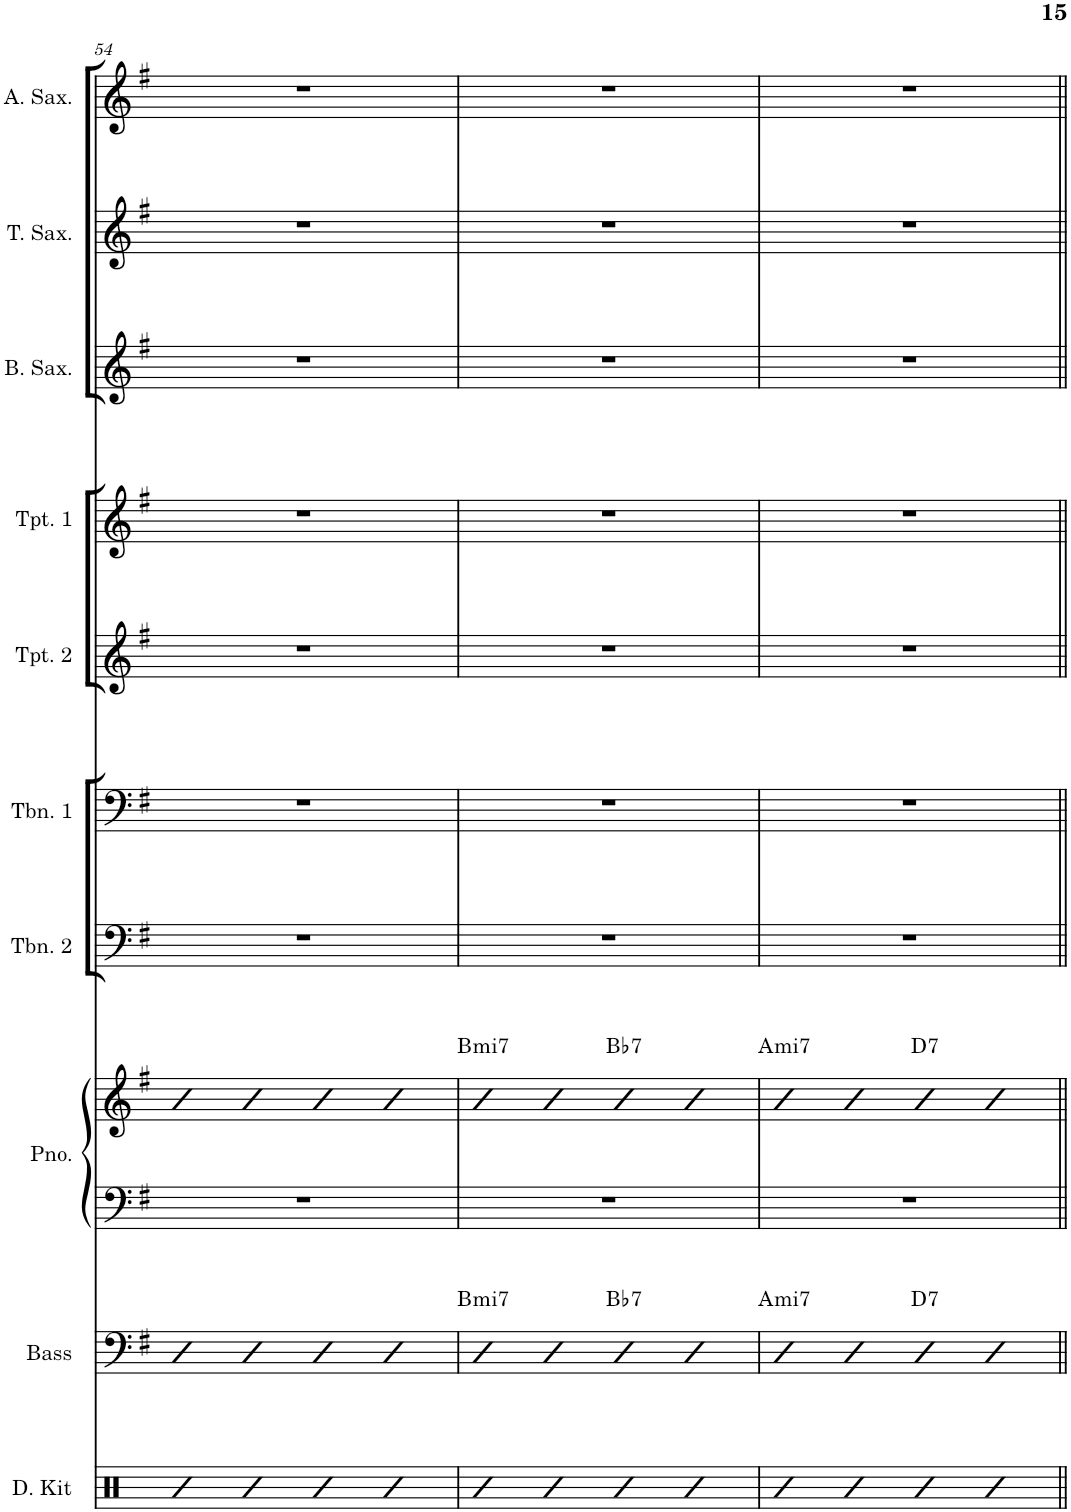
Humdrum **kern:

**kern	**kern	**harte	**kern	**kern	**harte	**kern	**kern	**kern	**kern	**kern	**kern	**kern
*part10	*part9	*part9	*part8	*part8	*part8	*part7	*part6	*part5	*part4	*part3	*part2	*part1
*staff11	*staff10	*	*staff9	*staff8	*	*staff7	*staff6	*staff5	*staff4	*staff3	*staff2	*staff1
*I"Drum Kit	*I"Acoustic Bass	*	*I"Piano	*	*	*I"Trombone 2	*I"Trombone 1	*I"Trumpet 2	*I"Trumpet 1	*I"Baritone Sax	*I"Tenor Sax	*I"Alto Sax
*I'D. Kit	*I'Bass	*	*I'Pno.	*	*	*I'Tbn. 2	*I'Tbn. 1	*I'Tpt. 2	*I'Tpt. 1	*I'B. Sax.	*I'T. Sax.	*I'A. Sax.
!!LO:PB:g=z
*clefX	*clefF4	*	*clefF4	*clefG2	*	*clefF4	*clefF4	*clefG2	*clefG2	*clefG2	*clefG2	*clefG2
*	*Trd7c12	*	*	*	*	*	*	*Trd1c2	*Trd1c2	*Trd12c21	*Trd8c14	*Trd5c9
*k[]	*k[f#]	*	*k[f#]	*k[f#]	*	*k[f#]	*k[f#]	*k[f#]	*k[f#]	*k[f#]	*k[f#]	*k[f#]
*M4/4	*M4/4	*	*M4/4	*M4/4	*	*M4/4	*M4/4	*M4/4	*M4/4	*M4/4	*M4/4	*M4/4
=54	=54	=54	=54	=54	=54	=54	=54	=54	=54	=54	=54	=54
4R	4bb	.	1r	4b	.	1r	1r	1r	1r	1r	1r	1r
4R	4bb	.	.	4b	.	.	.	.	.	.	.	.
4R	4bb	.	.	4b	.	.	.	.	.	.	.	.
4R	4bb	.	.	4b	.	.	.	.	.	.	.	.
=55	=55	=55	=55	=55	=55	=55	=55	=55	=55	=55	=55	=55
!	!	!LO:H:kt=mi7	!	!	!LO:H:kt=mi7	!	!	!	!	!	!	!
4R	4bb	B:min7	1r	4b	B:min7	1r	1r	1r	1r	1r	1r	1r
4R	4bb	.	.	4b	.	.	.	.	.	.	.	.
!	!	!LO:H:kt=7	!	!	!LO:H:kt=7	!	!	!	!	!	!	!
4R	4bbn	Bb:7	.	4bn	Bb:7	.	.	.	.	.	.	.
4R	4bb	.	.	4b	.	.	.	.	.	.	.	.
=56	=56	=56	=56	=56	=56	=56	=56	=56	=56	=56	=56	=56
!	!	!LO:H:kt=mi7	!	!	!LO:H:kt=mi7	!	!	!	!	!	!	!
4R	4bb	A:min7	1r	4b	A:min7	1r	1r	1r	1r	1r	1r	1r
4R	4bb	.	.	4b	.	.	.	.	.	.	.	.
!	!	!LO:H:kt=7	!	!	!LO:H:kt=7	!	!	!	!	!	!	!
4R	4bb	D:7	.	4b	D:7	.	.	.	.	.	.	.
4R	4bb	.	.	4b	.	.	.	.	.	.	.	.
=||	=||	=||	=||	=||	=||	=||	=||	=||	=||	=||	=||	=||
*-	*-	*-	*-	*-	*-	*-	*-	*-	*-	*-	*-	*-
